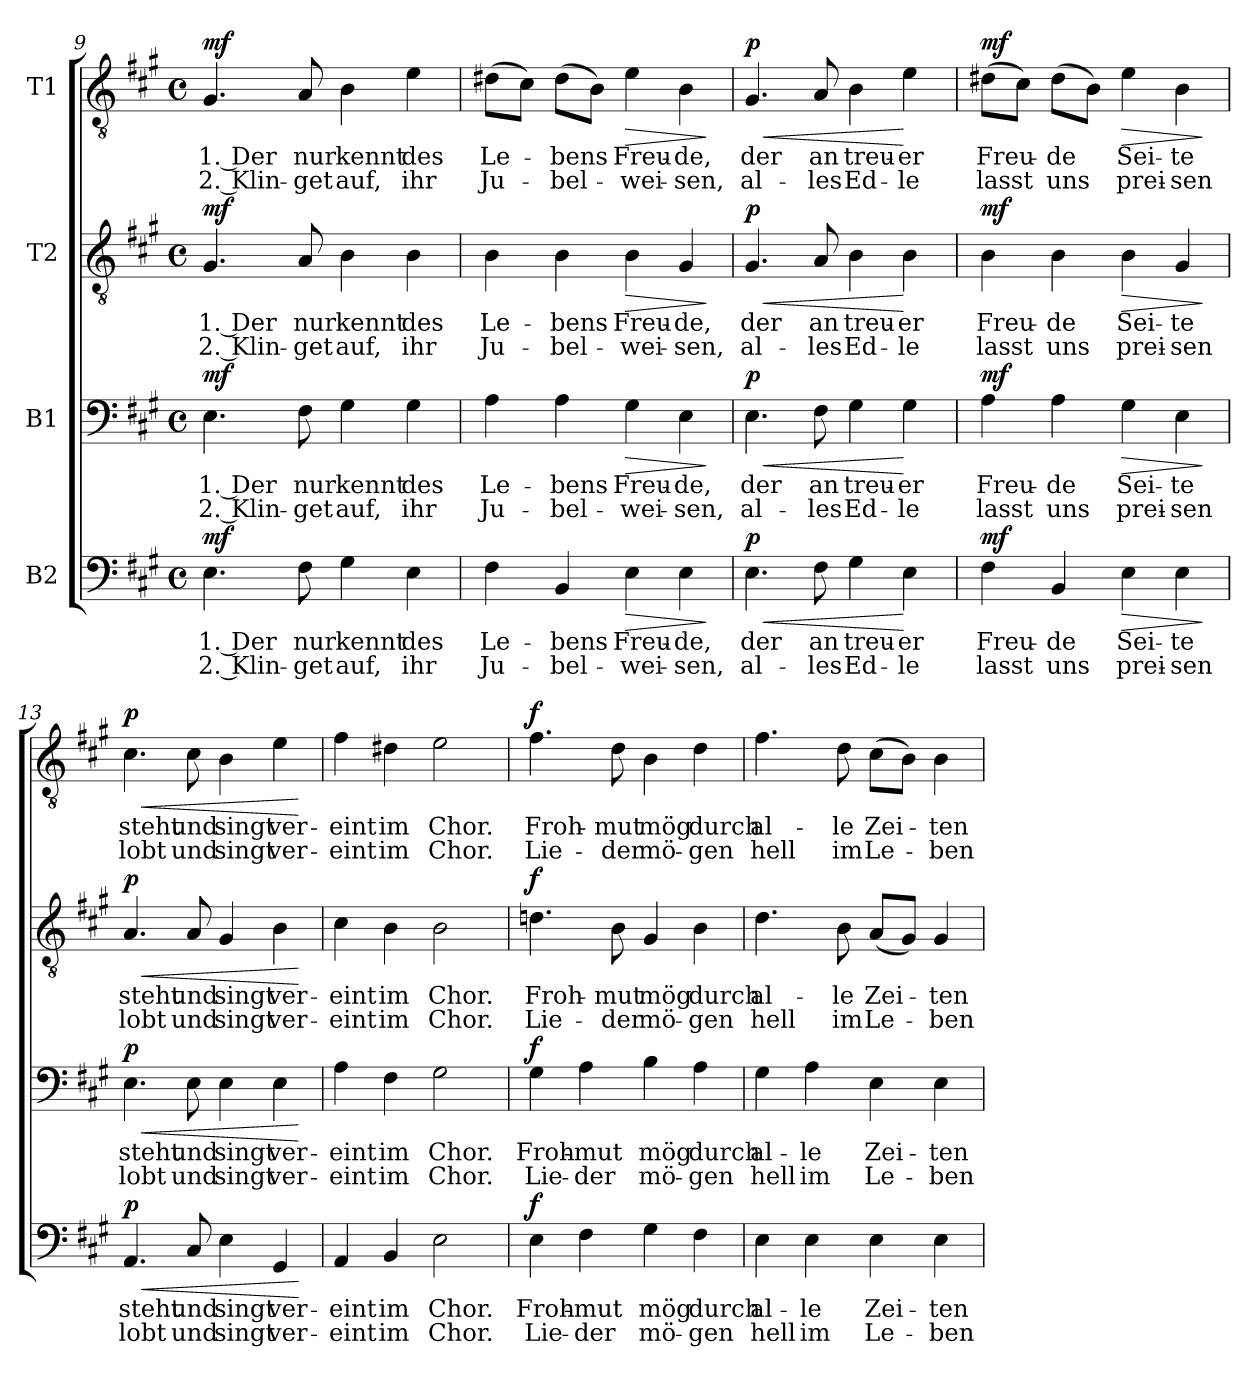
**kern	**text	**text	**dynam	**kern	**text	**text	**dynam	**kern	**text	**text	**dynam	**kern	**text	**text	**dynam
*part4	*part4	*part4	*part4	*part3	*part3	*part3	*part3	*part2	*part2	*part2	*part2	*part1	*part1	*part1	*part1
*staff4	*staff4	*staff4	*staff4	*staff3	*staff3	*staff3	*staff3	*staff2	*staff2	*staff2	*staff2	*staff1	*staff1	*staff1	*staff1
*I"B2	*	*	*	*I"B1	*	*	*	*I"T2	*	*	*	*I"T1	*	*	*
*clefF4	*	*	*	*clefF4	*	*	*	*clefGv2	*	*	*	*clefGv2	*	*	*
*k[f#c#g#]	*	*	*	*k[f#c#g#]	*	*	*	*k[f#c#g#]	*	*	*	*k[f#c#g#]	*	*	*
*M4/4	*	*	*	*M4/4	*	*	*	*M4/4	*	*	*	*M4/4	*	*	*
*met(c)	*	*	*	*met(c)	*	*	*	*met(c)	*	*	*	*met(c)	*	*	*
=9	=9	=9	=9	=9	=9	=9	=9	=9	=9	=9	=9	=9	=9	=9	=9
!	!LO:LY:b	!LO:LY:b	!LO:DY:a	!	!LO:LY:b	!LO:LY:b	!LO:DY:a	!	!LO:LY:b	!LO:LY:b	!LO:DY:a	!	!LO:LY:b	!LO:LY:b	!LO:DY:a
4.E\	1. Der	2. Klin-	mf	4.E\	1. Der	2. Klin-	mf	4.G#/	1. Der	2. Klin-	mf	4.G#/	1. Der	2. Klin-	mf
!	!LO:LY:b	!LO:LY:b	!	!	!LO:LY:b	!LO:LY:b	!	!	!LO:LY:b	!LO:LY:b	!	!	!LO:LY:b	!LO:LY:b	!
8F#\	nur	-get	.	8F#\	nur	-get	.	8A/	nur	-get	.	8A/	nur	-get	.
!	!LO:LY:b	!LO:LY:b	!	!	!LO:LY:b	!LO:LY:b	!	!	!LO:LY:b	!LO:LY:b	!	!	!LO:LY:b	!LO:LY:b	!
4G#\	kennt	auf,	.	4G#\	kennt	auf,	.	4B\	kennt	auf,	.	4B\	kennt	auf,	.
!	!LO:LY:b	!LO:LY:b	!	!	!LO:LY:b	!LO:LY:b	!	!	!LO:LY:b	!LO:LY:b	!	!	!LO:LY:b	!LO:LY:b	!
4E\	des	ihr	.	4G#\	des	ihr	.	4B\	des	ihr	.	4e\	des	ihr	.
=10	=10	=10	=10	=10	=10	=10	=10	=10	=10	=10	=10	=10	=10	=10	=10
!	!LO:LY:b	!LO:LY:b	!	!	!LO:LY:b	!LO:LY:b	!	!	!LO:LY:b	!LO:LY:b	!	!	!LO:LY:b	!LO:LY:b	!
4F#\	Le-	Ju-	.	4A\	Le-	Ju-	.	4B\	Le-	Ju-	.	(>8d#X\L	Le-	Ju-	.
.	.	.	.	.	.	.	.	.	.	.	.	8c#\J)	.	.	.
!	!LO:LY:b	!LO:LY:b	!	!	!LO:LY:b	!LO:LY:b	!	!	!LO:LY:b	!LO:LY:b	!	!	!LO:LY:b	!LO:LY:b	!
4BB/	-bens	-bel-	.	4A\	-bens	-bel-	.	4B\	-bens	-bel-	.	(>8d#\L	-bens	-bel-	.
.	.	.	.	.	.	.	.	.	.	.	.	8B\J)	.	.	.
!	!LO:LY:b	!LO:LY:b	!LO:HP:b	!	!LO:LY:b	!LO:LY:b	!LO:HP:b	!	!LO:LY:b	!LO:LY:b	!LO:HP:b	!	!LO:LY:b	!LO:LY:b	!LO:HP:b
4E\	Freu-	-wei-	>	4G#\	Freu-	-wei-	>	4B\	Freu-	-wei-	>	4e\	Freu-	-wei-	>
!	!LO:LY:b	!LO:LY:b	!	!	!LO:LY:b	!LO:LY:b	!	!	!LO:LY:b	!LO:LY:b	!	!	!LO:LY:b	!LO:LY:b	!
4E\	-de,	-sen,	.	4E\	-de,	-sen,	.	4G#/	-de,	-sen,	.	4B\	-de,	-sen,	.
.	.	.	]	.	.	.	]	.	.	.	]	.	.	.	]
=11	=11	=11	=11	=11	=11	=11	=11	=11	=11	=11	=11	=11	=11	=11	=11
!	!LO:LY:b	!LO:LY:b	!LO:HP:b	!	!LO:LY:b	!LO:LY:b	!LO:HP:b	!	!LO:LY:b	!LO:LY:b	!LO:HP:b	!	!LO:LY:b	!LO:LY:b	!LO:HP:b
!	!	!	!LO:DY:n=1:a	!	!	!	!LO:DY:n=1:a	!	!	!	!LO:DY:n=1:a	!	!	!	!LO:DY:n=1:a
4.E\	der	al-	< p	4.E\	der	al-	< p	4.G#/	der	al-	< p	4.G#/	der	al-	< p
!	!LO:LY:b	!LO:LY:b	!	!	!LO:LY:b	!LO:LY:b	!	!	!LO:LY:b	!LO:LY:b	!	!	!LO:LY:b	!LO:LY:b	!
8F#\	an	-les	.	8F#\	an	-les	.	8A/	an	-les	.	8A/	an	-les	.
!	!LO:LY:b	!LO:LY:b	!	!	!LO:LY:b	!LO:LY:b	!	!	!LO:LY:b	!LO:LY:b	!	!	!LO:LY:b	!LO:LY:b	!
4G#\	treu-	Ed-	.	4G#\	treu-	Ed-	.	4B\	treu-	Ed-	.	4B\	treu-	Ed-	.
!	!LO:LY:b	!LO:LY:b	!	!	!LO:LY:b	!LO:LY:b	!	!	!LO:LY:b	!LO:LY:b	!	!	!LO:LY:b	!LO:LY:b	!
4E\	-er	-le	[	4G#\	-er	-le	[	4B\	-er	-le	[	4e\	-er	-le	[
=12	=12	=12	=12	=12	=12	=12	=12	=12	=12	=12	=12	=12	=12	=12	=12
!	!LO:LY:b	!LO:LY:b	!LO:DY:a	!	!LO:LY:b	!LO:LY:b	!LO:DY:a	!	!LO:LY:b	!LO:LY:b	!LO:DY:a	!	!LO:LY:b	!LO:LY:b	!LO:DY:a
4F#\	Freu-	lasst	mf	4A\	Freu-	lasst	mf	4B\	Freu-	lasst	mf	(>8d#X\L	Freu-	lasst	mf
.	.	.	.	.	.	.	.	.	.	.	.	8c#\J)	.	.	.
!	!LO:LY:b	!LO:LY:b	!	!	!LO:LY:b	!LO:LY:b	!	!	!LO:LY:b	!LO:LY:b	!	!	!LO:LY:b	!LO:LY:b	!
4BB/	-de	-uns	.	4A\	-de	-uns	.	4B\	-de	-uns	.	(>8d#\L	-de	uns	.
.	.	.	.	.	.	.	.	.	.	.	.	8B\J)	.	.	.
!	!LO:LY:b	!LO:LY:b	!LO:HP:b	!	!LO:LY:b	!LO:LY:b	!LO:HP:b	!	!LO:LY:b	!LO:LY:b	!LO:HP:b	!	!LO:LY:b	!LO:LY:b	!LO:HP:b
4E\	Sei-	prei-	>	4G#\	Sei-	prei-	>	4B\	Sei-	prei-	>	4e\	Sei-	prei-	>
!	!LO:LY:b	!LO:LY:b	!	!	!LO:LY:b	!LO:LY:b	!	!	!LO:LY:b	!LO:LY:b	!	!	!LO:LY:b	!LO:LY:b	!
4E\	-te	-sen	.	4E\	-te	-sen	.	4G#/	-te	-sen	.	4B\	-te	-sen	.
.	.	.	]	.	.	.	]	.	.	.	]	.	.	.	]
!!LO:PB:g=z
=13	=13	=13	=13	=13	=13	=13	=13	=13	=13	=13	=13	=13	=13	=13	=13
!	!LO:LY:b	!LO:LY:b	!LO:HP:b	!	!LO:LY:b	!LO:LY:b	!LO:HP:b	!	!LO:LY:b	!LO:LY:b	!LO:HP:b	!	!LO:LY:b	!LO:LY:b	!LO:HP:b
!	!	!	!LO:DY:n=1:a	!	!	!	!LO:DY:n=1:a	!	!	!	!LO:DY:n=1:a	!	!	!	!LO:DY:n=1:a
4.AA/	steht	lobt	< p	4.E\	steht	lobt	< p	4.A/	steht	lobt	< p	4.c#\	steht	lobt	< p
!	!LO:LY:b	!LO:LY:b	!	!	!LO:LY:b	!LO:LY:b	!	!	!LO:LY:b	!LO:LY:b	!	!	!LO:LY:b	!LO:LY:b	!
8C#/	und	und	.	8E\	und	und	.	8A/	und	und	.	8c#\	und	und	.
!	!LO:LY:b	!LO:LY:b	!	!	!LO:LY:b	!LO:LY:b	!	!	!LO:LY:b	!LO:LY:b	!	!	!LO:LY:b	!LO:LY:b	!
4E\	singt	singt	.	4E\	singt	singt	.	4G#/	singt	singt	.	4B\	singt	singt	.
!	!LO:LY:b	!LO:LY:b	!	!	!LO:LY:b	!LO:LY:b	!	!	!LO:LY:b	!LO:LY:b	!	!	!LO:LY:b	!LO:LY:b	!
4GG#/	ver-	ver-	.	4E\	ver-	ver-	.	4B\	ver-	ver-	.	4e\	ver-	ver-	.
.	.	.	[	.	.	.	[	.	.	.	[	.	.	.	[
=14	=14	=14	=14	=14	=14	=14	=14	=14	=14	=14	=14	=14	=14	=14	=14
!	!LO:LY:b	!LO:LY:b	!	!	!LO:LY:b	!LO:LY:b	!	!	!LO:LY:b	!LO:LY:b	!	!	!LO:LY:b	!LO:LY:b	!
4AA/	-eint	-eint	.	4A\	-eint	-eint	.	4c#\	-eint	-eint	.	4f#\	-eint	-eint	.
!	!LO:LY:b	!LO:LY:b	!	!	!LO:LY:b	!LO:LY:b	!	!	!LO:LY:b	!LO:LY:b	!	!	!LO:LY:b	!LO:LY:b	!
4BB/	im	im	.	4F#\	im	im	.	4B\	im	im	.	4d#X\	im	im	.
!	!LO:LY:b	!LO:LY:b	!	!	!LO:LY:b	!LO:LY:b	!	!	!LO:LY:b	!LO:LY:b	!	!	!LO:LY:b	!LO:LY:b	!
2E\	Chor.	Chor.	.	2G#\	Chor.	Chor.	.	2B\	Chor.	Chor.	.	2e\	Chor.	Chor.	.
=15	=15	=15	=15	=15	=15	=15	=15	=15	=15	=15	=15	=15	=15	=15	=15
!	!LO:LY:b	!LO:LY:b	!LO:DY:a	!	!LO:LY:b	!LO:LY:b	!LO:DY:a	!	!LO:LY:b	!LO:LY:b	!LO:DY:a	!	!LO:LY:b	!LO:LY:b	!LO:DY:a
4E\	Froh-	Lie-	f	4G#\	Froh-	Lie-	f	4.dn\	Froh-	Lie-	f	4.f#\	Froh-	Lie-	f
!	!LO:LY:b	!LO:LY:b	!	!	!LO:LY:b	!LO:LY:b	!	!	!	!	!	!	!	!	!
4F#\	-mut	-der	.	4A\	-mut	-der	.	.	.	.	.	.	.	.	.
!	!	!	!	!	!	!	!	!	!LO:LY:b	!LO:LY:b	!	!	!LO:LY:b	!LO:LY:b	!
.	.	.	.	.	.	.	.	8B\	-mut	-der	.	8d\	-mut	-der	.
!	!LO:LY:b	!LO:LY:b	!	!	!LO:LY:b	!LO:LY:b	!	!	!LO:LY:b	!LO:LY:b	!	!	!LO:LY:b	!LO:LY:b	!
4G#\	mög	mö-	.	4B\	mög	mö-	.	4G#/	mög	mö-	.	4B\	mög	mö-	.
!	!LO:LY:b	!LO:LY:b	!	!	!LO:LY:b	!LO:LY:b	!	!	!LO:LY:b	!LO:LY:b	!	!	!LO:LY:b	!LO:LY:b	!
4F#\	durch	-gen	.	4A\	durch	-gen	.	4B\	durch	-gen	.	4d\	durch	-gen	.
=16	=16	=16	=16	=16	=16	=16	=16	=16	=16	=16	=16	=16	=16	=16	=16
!	!LO:LY:b	!LO:LY:b	!	!	!LO:LY:b	!LO:LY:b	!	!	!LO:LY:b	!LO:LY:b	!	!	!LO:LY:b	!LO:LY:b	!
4E\	al-	hell	.	4G#\	al-	hell	.	4.d\	al-	hell	.	4.f#\	al-	hell	.
!	!LO:LY:b	!LO:LY:b	!	!	!LO:LY:b	!LO:LY:b	!	!	!	!	!	!	!	!	!
4E\	-le	im	.	4A\	-le	im	.	.	.	.	.	.	.	.	.
!	!	!	!	!	!	!	!	!	!LO:LY:b	!LO:LY:b	!	!	!LO:LY:b	!LO:LY:b	!
.	.	.	.	.	.	.	.	8B\	-le	im	.	8d\	-le	im	.
!	!LO:LY:b	!LO:LY:b	!	!	!LO:LY:b	!LO:LY:b	!	!	!LO:LY:b	!LO:LY:b	!	!	!LO:LY:b	!LO:LY:b	!
4E\	Zei-	Le-	.	4E\	Zei-	Le-	.	(<8A/L	Zei-	Le-	.	(>8c#\L	Zei-	Le-	.
.	.	.	.	.	.	.	.	8G#/J)	.	.	.	8B\J)	.	.	.
!	!LO:LY:b	!LO:LY:b	!	!	!LO:LY:b	!LO:LY:b	!	!	!LO:LY:b	!LO:LY:b	!	!	!LO:LY:b	!LO:LY:b	!
4E\	-ten	-ben	.	4E\	-ten	-ben	.	4G#/	-ten	-ben	.	4B\	-ten	-ben	.
=	=	=	=	=	=	=	=	=	=	=	=	=	=	=	=
*-	*-	*-	*-	*-	*-	*-	*-	*-	*-	*-	*-	*-	*-	*-	*-
